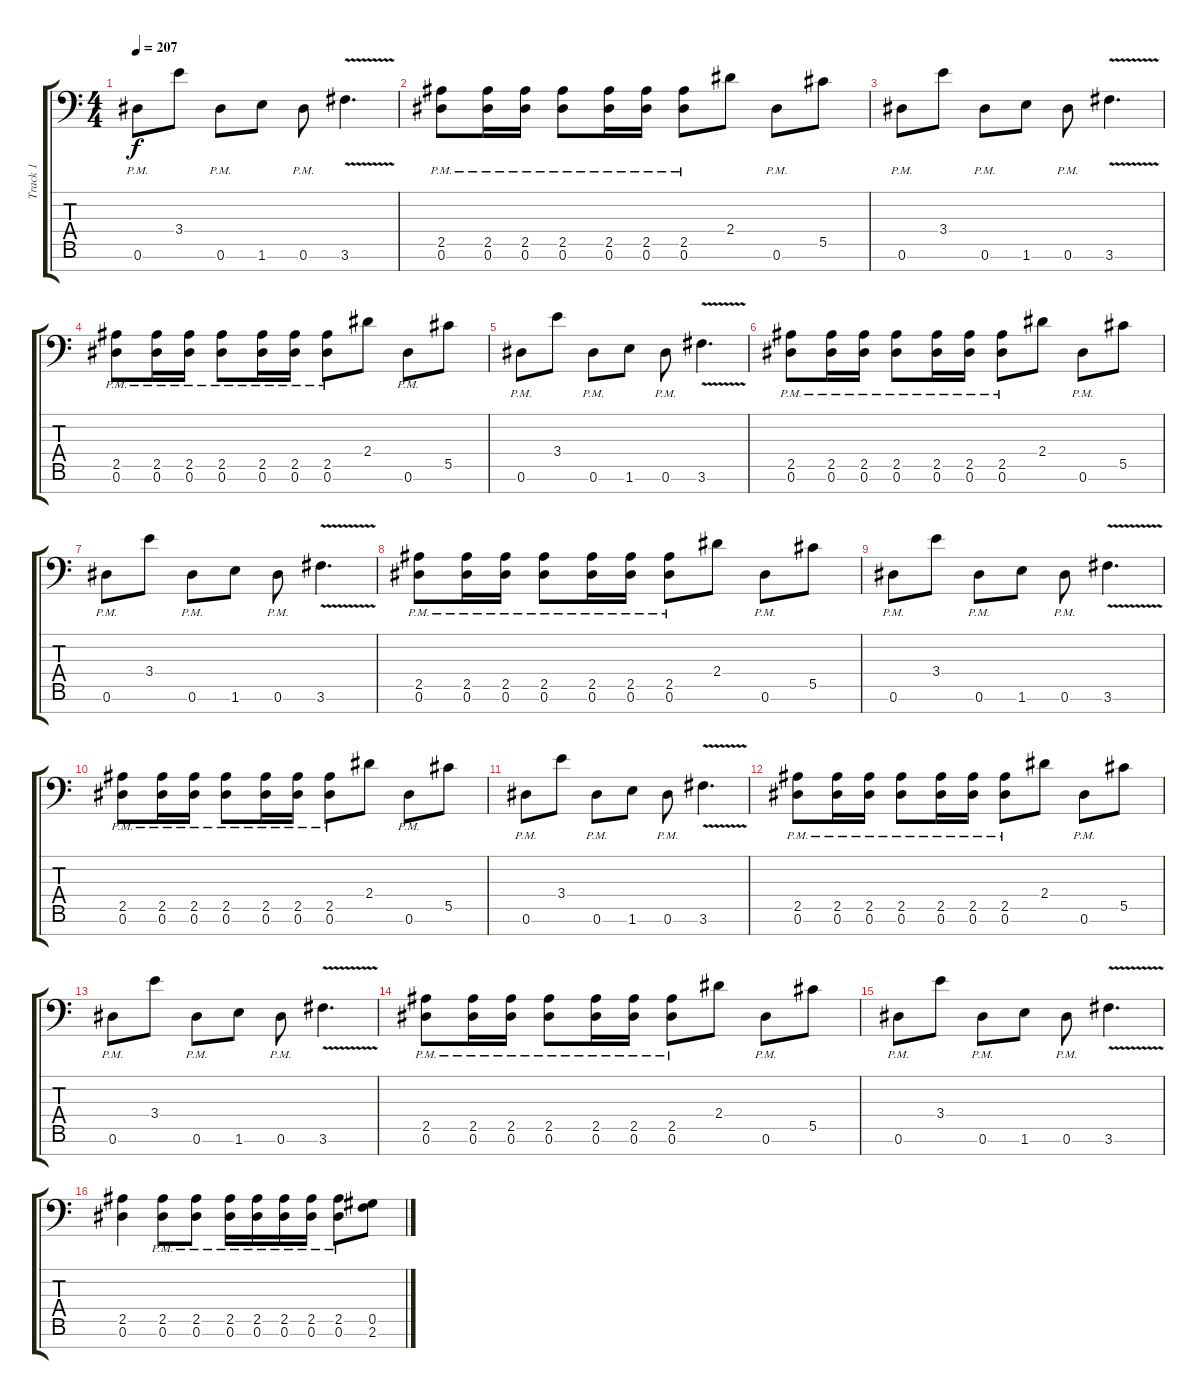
\track ("Track 1" "Track 1") {instrument overdrivenguitar}
\staff {score tabs}
\tuning (Eb4 Bb3 Gb3 Db3 Ab2 Eb2 Bb1) {hide}
\ts (4 4)
\tempo 207
\clef f4
\ks c
0.6{pm}.8{dy f} 3.4.8 0.6{pm}.8 1.6.8 0.6{pm}.8 3.6{v}.4{d} |
(2.5{pm} 0.6{pm}).8 (2.5{pm} 0.6{pm}).16 (2.5{pm} 0.6{pm}).16 (2.5{pm} 0.6{pm}).8 (2.5{pm} 0.6{pm}).16 (2.5{pm} 0.6{pm}).16 (2.5{pm} 0.6{pm}).8 2.4.8 0.6{pm}.8 5.5.8 |
0.6{pm}.8 3.4.8 0.6{pm}.8 1.6.8 0.6{pm}.8 3.6{v}.4{d} |
(2.5{pm} 0.6{pm}).8 (2.5{pm} 0.6{pm}).16 (2.5{pm} 0.6{pm}).16 (2.5{pm} 0.6{pm}).8 (2.5{pm} 0.6{pm}).16 (2.5{pm} 0.6{pm}).16 (2.5{pm} 0.6{pm}).8 2.4.8 0.6{pm}.8 5.5.8 |
0.6{pm}.8 3.4.8 0.6{pm}.8 1.6.8 0.6{pm}.8 3.6{v}.4{d} |
(2.5{pm} 0.6{pm}).8 (2.5{pm} 0.6{pm}).16 (2.5{pm} 0.6{pm}).16 (2.5{pm} 0.6{pm}).8 (2.5{pm} 0.6{pm}).16 (2.5{pm} 0.6{pm}).16 (2.5{pm} 0.6{pm}).8 2.4.8 0.6{pm}.8 5.5.8 |
0.6{pm}.8 3.4.8 0.6{pm}.8 1.6.8 0.6{pm}.8 3.6{v}.4{d} |
(2.5{pm} 0.6{pm}).8 (2.5{pm} 0.6{pm}).16 (2.5{pm} 0.6{pm}).16 (2.5{pm} 0.6{pm}).8 (2.5{pm} 0.6{pm}).16 (2.5{pm} 0.6{pm}).16 (2.5{pm} 0.6{pm}).8 2.4.8 0.6{pm}.8 5.5.8 |
0.6{pm}.8 3.4.8 0.6{pm}.8 1.6.8 0.6{pm}.8 3.6{v}.4{d} |
(2.5{pm} 0.6{pm}).8 (2.5{pm} 0.6{pm}).16 (2.5{pm} 0.6{pm}).16 (2.5{pm} 0.6{pm}).8 (2.5{pm} 0.6{pm}).16 (2.5{pm} 0.6{pm}).16 (2.5{pm} 0.6{pm}).8 2.4.8 0.6{pm}.8 5.5.8 |
0.6{pm}.8 3.4.8 0.6{pm}.8 1.6.8 0.6{pm}.8 3.6{v}.4{d} |
(2.5{pm} 0.6{pm}).8 (2.5{pm} 0.6{pm}).16 (2.5{pm} 0.6{pm}).16 (2.5{pm} 0.6{pm}).8 (2.5{pm} 0.6{pm}).16 (2.5{pm} 0.6{pm}).16 (2.5{pm} 0.6{pm}).8 2.4.8 0.6{pm}.8 5.5.8 |
0.6{pm}.8 3.4.8 0.6{pm}.8 1.6.8 0.6{pm}.8 3.6{v}.4{d} |
(2.5{pm} 0.6{pm}).8 (2.5{pm} 0.6{pm}).16 (2.5{pm} 0.6{pm}).16 (2.5{pm} 0.6{pm}).8 (2.5{pm} 0.6{pm}).16 (2.5{pm} 0.6{pm}).16 (2.5{pm} 0.6{pm}).8 2.4.8 0.6{pm}.8 5.5.8 |
0.6{pm}.8 3.4.8 0.6{pm}.8 1.6.8 0.6{pm}.8 3.6{v}.4{d} |
(2.5 0.6).4 (2.5{pm} 0.6{pm}).8 (2.5{pm} 0.6{pm}).8 (2.5{pm} 0.6{pm}).16 (2.5{pm} 0.6{pm}).16 (2.5{pm} 0.6{pm}).16 (2.5{pm} 0.6{pm}).16 (2.5{pm} 0.6{pm}).8 (0.5 2.6).8
